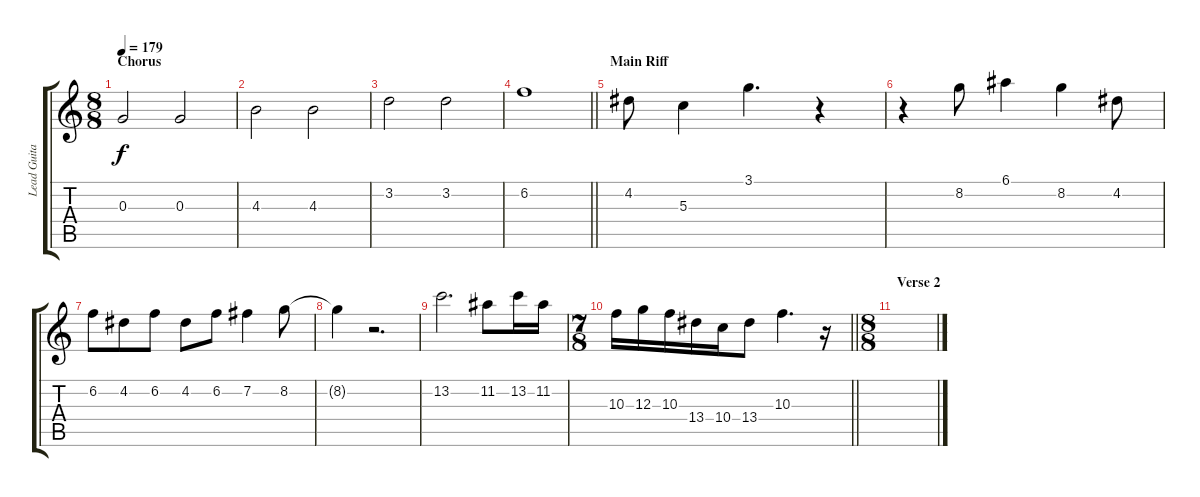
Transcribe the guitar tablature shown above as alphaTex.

\track ("Lead Guitar" "Lead Guita") {instrument overdrivenguitar}
\staff {score tabs}
\tuning (E4 B3 G3 D3 A2 E2) {hide}
\ts (8 8)
\section ("" "Chorus")
\tempo 179
\clef g2
\ks c
0.3.2{dy f} 0.3.2 |
4.3.2 4.3.2 |
3.2.2 3.2.2 |
\barLineRight lightlight
6.2.1 |
\section ("" "Main Riff")
4.2.8 5.3.4 3.1.4{d} r.4 |
r.4 8.2.8 6.1.4 8.2.4 4.2.8 |
6.2.8 4.2.8 6.2.8 4.2.8 6.2.8 7.2.4 8.2.8 |
8.2{t}.4 r.2{d} |
13.2.2{d} 11.2.8 13.2.16 11.2.16 |
\ts (7 8)
\barLineRight lightlight
10.3.16 12.3.16 10.3.16 13.4.16 10.4.16 13.4.8 10.3.4{d} r.16 |
\ts (8 8)
\section ("" "Verse 2")
